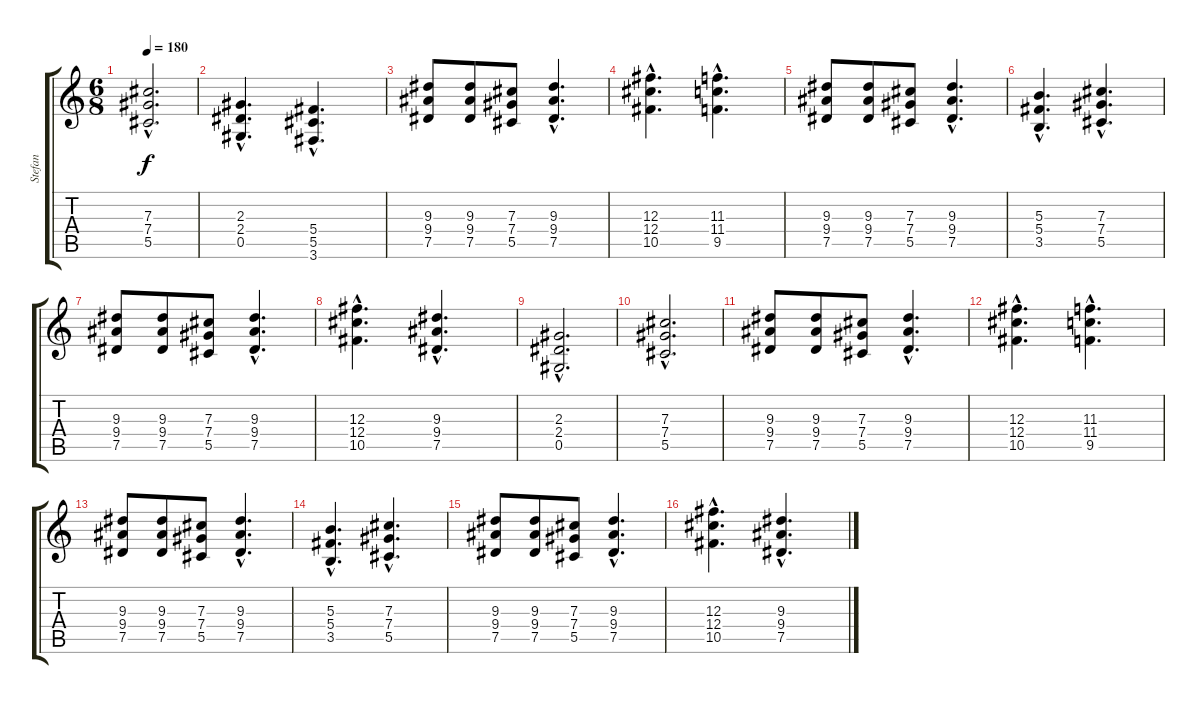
\track ("Stefan" "Stefan") {instrument distortionguitar}
\staff {score tabs}
\tuning (Eb4 Bb3 Gb3 Db3 Ab2 Eb2) {hide}
\ts (6 8)
\tempo 180
\clef g2
\ks c
(7.3{hac} 7.4{hac} 5.5{hac}).2{d dy f} |
(2.3{hac} 2.4{hac} 0.5{hac}).4{d} (5.4{hac} 5.5{hac} 3.6{hac}).4{d} |
(9.3 9.4 7.5).8 (9.3 9.4 7.5).8 (7.3 7.4 5.5).8 (9.3{hac} 9.4{hac} 7.5{hac}).4{d} |
(12.3{hac} 12.4{hac} 10.5{hac}).4{d} (11.3{hac} 11.4{hac} 9.5{hac}).4{d} |
(9.3 9.4 7.5).8 (9.3 9.4 7.5).8 (7.3 7.4 5.5).8 (9.3{hac} 9.4{hac} 7.5{hac}).4{d} |
(5.3{hac} 5.4{hac} 3.5{hac}).4{d} (7.3{hac} 7.4{hac} 5.5{hac}).4{d} |
(9.3 9.4 7.5).8 (9.3 9.4 7.5).8 (7.3 7.4 5.5).8 (9.3{hac} 9.4{hac} 7.5{hac}).4{d} |
(12.3{hac} 12.4{hac} 10.5{hac}).4{d} (9.3{hac} 9.4{hac} 7.5{hac}).4{d} |
(2.3{hac} 2.4{hac} 0.5{hac}).2{d} |
(7.3{hac} 7.4{hac} 5.5{hac}).2{d} |
(9.3 9.4 7.5).8 (9.3 9.4 7.5).8 (7.3 7.4 5.5).8 (9.3{hac} 9.4{hac} 7.5{hac}).4{d} |
(12.3{hac} 12.4{hac} 10.5{hac}).4{d} (11.3{hac} 11.4{hac} 9.5{hac}).4{d} |
(9.3 9.4 7.5).8 (9.3 9.4 7.5).8 (7.3 7.4 5.5).8 (9.3{hac} 9.4{hac} 7.5{hac}).4{d} |
(5.3{hac} 5.4{hac} 3.5{hac}).4{d} (7.3{hac} 7.4{hac} 5.5{hac}).4{d} |
(9.3 9.4 7.5).8 (9.3 9.4 7.5).8 (7.3 7.4 5.5).8 (9.3{hac} 9.4{hac} 7.5{hac}).4{d} |
(12.3{hac} 12.4{hac} 10.5{hac}).4{d} (9.3{hac} 9.4{hac} 7.5{hac}).4{d}
